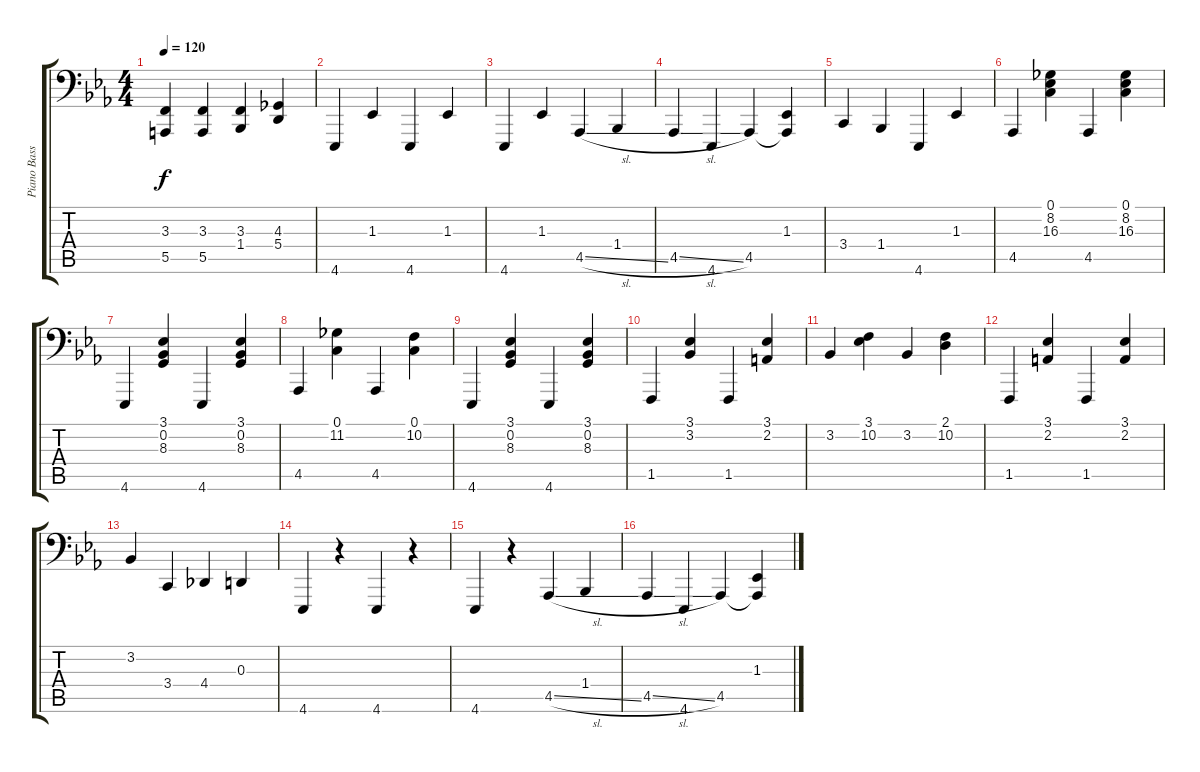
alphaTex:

\track ("Piano Bass" "Piano Bass") {instrument acousticgrandpiano}
\staff {score tabs}
\tuning (C3 G2 D2 A1 E1 B0) {hide}
\ts (4 4)
\tempo 120
\clef f4
\ks eb
(3.3 5.5).4{dy f} (3.3 5.5).4 (3.3 1.4).4 (4.3 5.4).4 |
4.6.4 1.3.4 4.6.4 1.3.4 |
4.6.4 1.3.4 4.5{sl}.4 1.4.4 |
4.5{sl}.4 4.6.4 4.5.4 (1.3 4.5{t}).4 |
3.4.4 1.4.4 4.6.4 1.3.4 |
4.5.4 (0.1 8.2 16.3).4 4.5.4 (0.1 8.2 16.3).4 |
4.6.4 (3.1 0.2 8.3).4 4.6.4 (3.1 0.2 8.3).4 |
4.5.4 (0.1 11.2).4 4.5.4 (0.1 10.2).4 |
4.6.4 (3.1 0.2 8.3).4 4.6.4 (3.1 0.2 8.3).4 |
1.5.4 (3.1 3.2).4 1.5.4 (3.1 2.2).4 |
3.2.4 (3.1 10.2).4 3.2.4 (2.1 10.2).4 |
1.5.4 (3.1 2.2).4 1.5.4 (3.1 2.2).4 |
3.2.4 3.4.4 4.4.4 0.3.4 |
4.6.4 r.4 4.6.4 r.4 |
4.6.4 r.4 4.5{sl}.4 1.4.4 |
4.5{sl}.4 4.6.4 4.5.4 (1.3 4.5{t}).4
